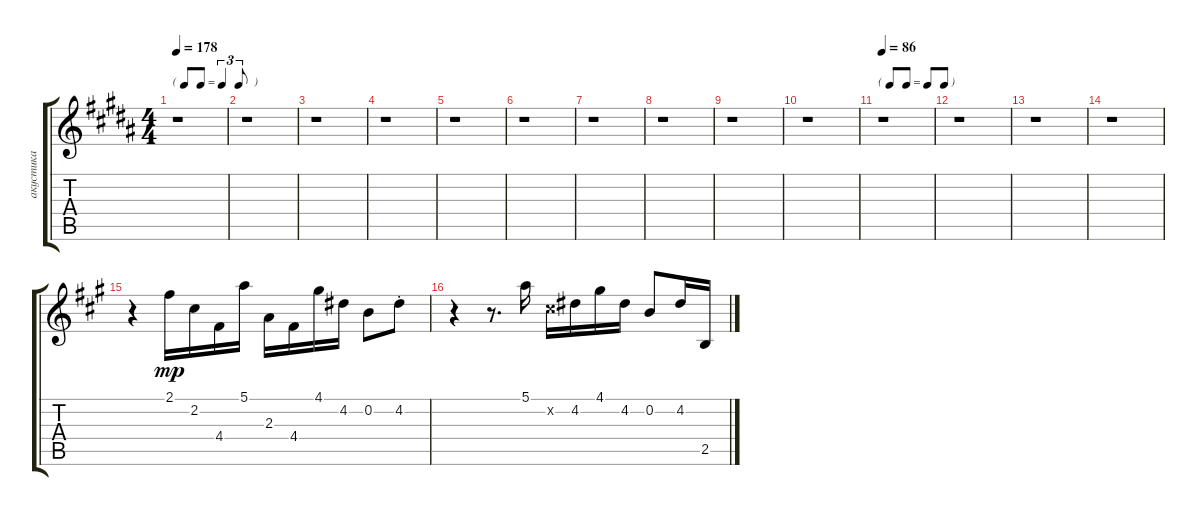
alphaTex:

\track ("акустика" "акустика") {instrument acousticguitarsteel}
\staff {score tabs}
\tuning (E4 B3 G3 D3 A2 E2) {hide}
\ts (4 4)
\tf triplet8th
\tempo 178
\clef g2
\ks b
r.1{dy p} |
r.1 |
r.1 |
r.1 |
r.1 |
r.1 |
r.1 |
r.1 |
r.1 |
r.1 |
\tf none
\tempo 86
r.1 |
r.1 |
r.1 |
r.1 |
\ks f#minor
r.4 2.1.16{dy mp} 2.2.16 4.4.16 5.1.16 2.3.16 4.4.16 4.1.16 4.2.16 0.2.8 4.2{st}.8 |
r.4 r.8{d} 5.1.16 2.2{x}.16 4.2.16 4.1.16 4.2.16 0.2.8 4.2.16 2.5.16
